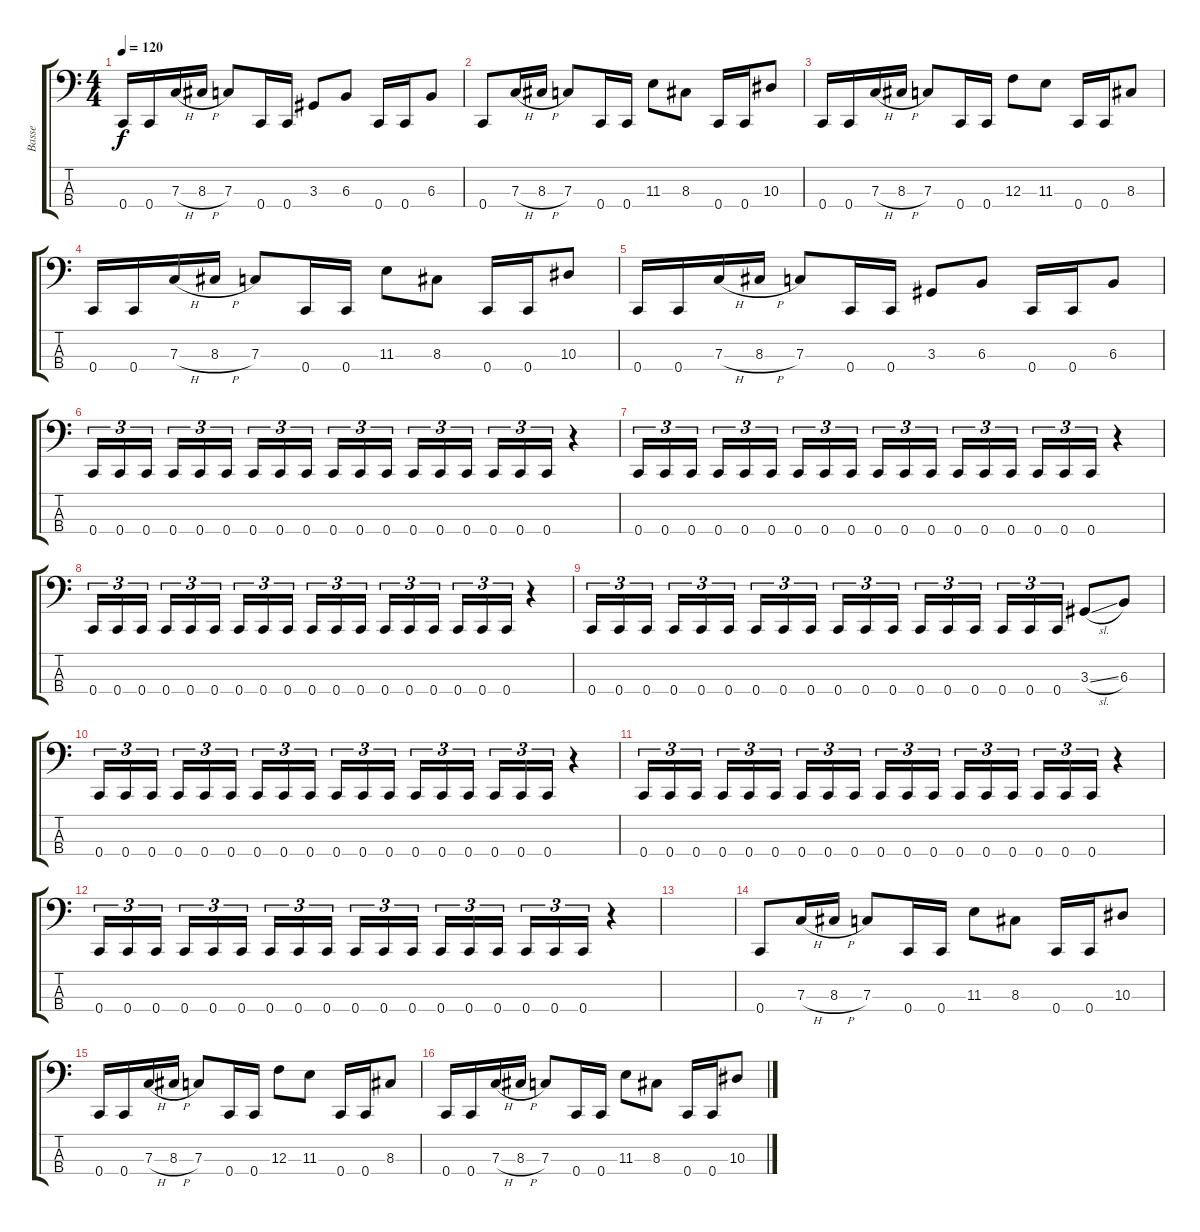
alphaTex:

\track ("Basse" "Basse") {instrument electricbasspick}
\staff {score tabs}
\tuning (Eb2 Bb1 F1 C1) {hide}
\ts (4 4)
\tempo 120
\clef f4
\ks c
0.4.16{dy f} 0.4.16 7.3{h}.16 8.3{h}.16 7.3.8 0.4.16 0.4.16 3.3.8 6.3.8 0.4.16 0.4.16 6.3.8 |
0.4.8 7.3{h}.16 8.3{h}.16 7.3.8 0.4.16 0.4.16 11.3.8 8.3.8 0.4.16 0.4.16 10.3.8 |
0.4.16 0.4.16 7.3{h}.16 8.3{h}.16 7.3.8 0.4.16 0.4.16 12.3.8 11.3.8 0.4.16 0.4.16 8.3.8 |
0.4.16 0.4.16 7.3{h}.16 8.3{h}.16 7.3.8 0.4.16 0.4.16 11.3.8 8.3.8 0.4.16 0.4.16 10.3.8 |
0.4.16 0.4.16 7.3{h}.16 8.3{h}.16 7.3.8 0.4.16 0.4.16 3.3.8 6.3.8 0.4.16 0.4.16 6.3.8 |
0.4.16{tu (3 2)} 0.4.16{tu (3 2)} 0.4.16{tu (3 2)} 0.4.16{tu (3 2)} 0.4.16{tu (3 2)} 0.4.16{tu (3 2)} 0.4.16{tu (3 2)} 0.4.16{tu (3 2)} 0.4.16{tu (3 2)} 0.4.16{tu (3 2)} 0.4.16{tu (3 2)} 0.4.16{tu (3 2)} 0.4.16{tu (3 2)} 0.4.16{tu (3 2)} 0.4.16{tu (3 2)} 0.4.16{tu (3 2)} 0.4.16{tu (3 2)} 0.4.16{tu (3 2)} r.4 |
0.4.16{tu (3 2)} 0.4.16{tu (3 2)} 0.4.16{tu (3 2)} 0.4.16{tu (3 2)} 0.4.16{tu (3 2)} 0.4.16{tu (3 2)} 0.4.16{tu (3 2)} 0.4.16{tu (3 2)} 0.4.16{tu (3 2)} 0.4.16{tu (3 2)} 0.4.16{tu (3 2)} 0.4.16{tu (3 2)} 0.4.16{tu (3 2)} 0.4.16{tu (3 2)} 0.4.16{tu (3 2)} 0.4.16{tu (3 2)} 0.4.16{tu (3 2)} 0.4.16{tu (3 2)} r.4 |
0.4.16{tu (3 2)} 0.4.16{tu (3 2)} 0.4.16{tu (3 2)} 0.4.16{tu (3 2)} 0.4.16{tu (3 2)} 0.4.16{tu (3 2)} 0.4.16{tu (3 2)} 0.4.16{tu (3 2)} 0.4.16{tu (3 2)} 0.4.16{tu (3 2)} 0.4.16{tu (3 2)} 0.4.16{tu (3 2)} 0.4.16{tu (3 2)} 0.4.16{tu (3 2)} 0.4.16{tu (3 2)} 0.4.16{tu (3 2)} 0.4.16{tu (3 2)} 0.4.16{tu (3 2)} r.4 |
0.4.16{tu (3 2)} 0.4.16{tu (3 2)} 0.4.16{tu (3 2)} 0.4.16{tu (3 2)} 0.4.16{tu (3 2)} 0.4.16{tu (3 2)} 0.4.16{tu (3 2)} 0.4.16{tu (3 2)} 0.4.16{tu (3 2)} 0.4.16{tu (3 2)} 0.4.16{tu (3 2)} 0.4.16{tu (3 2)} 0.4.16{tu (3 2)} 0.4.16{tu (3 2)} 0.4.16{tu (3 2)} 0.4.16{tu (3 2)} 0.4.16{tu (3 2)} 0.4.16{tu (3 2)} 3.3{sl}.8 6.3.8 |
0.4.16{tu (3 2)} 0.4.16{tu (3 2)} 0.4.16{tu (3 2)} 0.4.16{tu (3 2)} 0.4.16{tu (3 2)} 0.4.16{tu (3 2)} 0.4.16{tu (3 2)} 0.4.16{tu (3 2)} 0.4.16{tu (3 2)} 0.4.16{tu (3 2)} 0.4.16{tu (3 2)} 0.4.16{tu (3 2)} 0.4.16{tu (3 2)} 0.4.16{tu (3 2)} 0.4.16{tu (3 2)} 0.4.16{tu (3 2)} 0.4.16{tu (3 2)} 0.4.16{tu (3 2)} r.4 |
0.4.16{tu (3 2)} 0.4.16{tu (3 2)} 0.4.16{tu (3 2)} 0.4.16{tu (3 2)} 0.4.16{tu (3 2)} 0.4.16{tu (3 2)} 0.4.16{tu (3 2)} 0.4.16{tu (3 2)} 0.4.16{tu (3 2)} 0.4.16{tu (3 2)} 0.4.16{tu (3 2)} 0.4.16{tu (3 2)} 0.4.16{tu (3 2)} 0.4.16{tu (3 2)} 0.4.16{tu (3 2)} 0.4.16{tu (3 2)} 0.4.16{tu (3 2)} 0.4.16{tu (3 2)} r.4 |
0.4.16{tu (3 2)} 0.4.16{tu (3 2)} 0.4.16{tu (3 2)} 0.4.16{tu (3 2)} 0.4.16{tu (3 2)} 0.4.16{tu (3 2)} 0.4.16{tu (3 2)} 0.4.16{tu (3 2)} 0.4.16{tu (3 2)} 0.4.16{tu (3 2)} 0.4.16{tu (3 2)} 0.4.16{tu (3 2)} 0.4.16{tu (3 2)} 0.4.16{tu (3 2)} 0.4.16{tu (3 2)} 0.4.16{tu (3 2)} 0.4.16{tu (3 2)} 0.4.16{tu (3 2)} r.4 |
|
0.4.8 7.3{h}.16 8.3{h}.16 7.3.8 0.4.16 0.4.16 11.3.8 8.3.8 0.4.16 0.4.16 10.3.8 |
0.4.16 0.4.16 7.3{h}.16 8.3{h}.16 7.3.8 0.4.16 0.4.16 12.3.8 11.3.8 0.4.16 0.4.16 8.3.8 |
0.4.16 0.4.16 7.3{h}.16 8.3{h}.16 7.3.8 0.4.16 0.4.16 11.3.8 8.3.8 0.4.16 0.4.16 10.3.8
